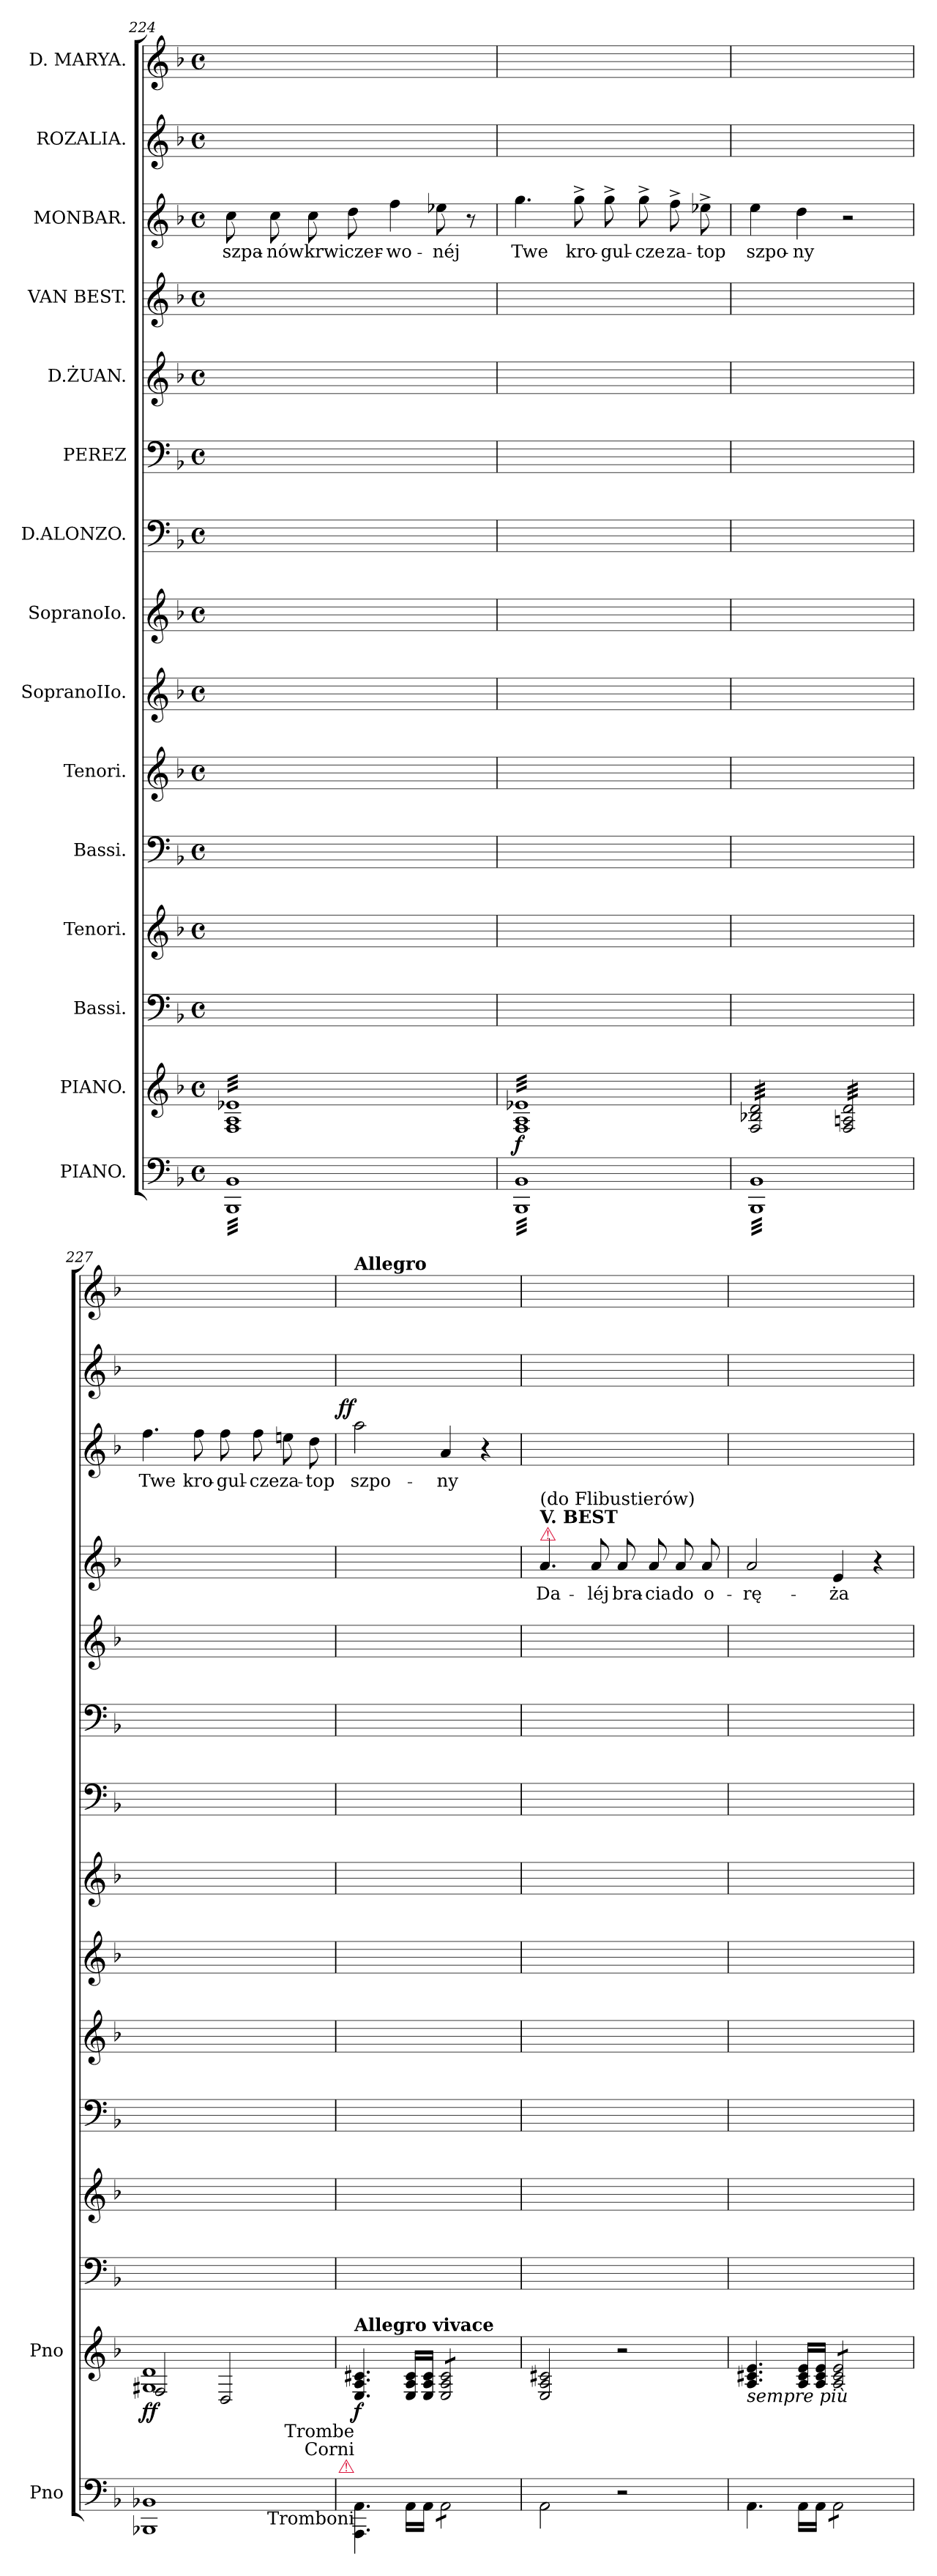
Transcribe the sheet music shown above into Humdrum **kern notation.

**kern	**kern	**dynam	**kern	**kern	**kern	**kern	**kern	**kern	**kern	**kern	**kern	**kern	**text	**kern	**text	**dynam	**kern	**kern
*part15	*part14	*part14	*part13	*part12	*part11	*part10	*part9	*part8	*part7	*part6	*part5	*part4	*part4	*part3	*part3	*part3	*part2	*part1
*staff15	*staff14	*staff14	*staff13	*staff12	*staff11	*staff10	*staff9	*staff8	*staff7	*staff6	*staff5	*staff4	*staff4	*staff3	*staff3	*staff3	*staff2	*staff1
*I"PIANO.	*I"PIANO.	*	*I"Bassi.	*I"Tenori.	*I"Bassi.	*I"Tenori.	*I"SopranoIIo.	*I"SopranoIo.	*I"D.ALONZO.	*I"PEREZ	*I"D.ŻUAN.	*I"VAN BEST.	*	*I"MONBAR.	*	*	*I"ROZALIA.	*I"D. MARYA.
*I'Pno	*I'Pno	*	*	*	*	*	*	*	*	*	*	*	*	*	*	*	*	*
*clefF4	*clefG2	*	*clefF4	*clefG2	*clefF4	*clefG2	*clefG2	*clefG2	*clefF4	*clefF4	*clefG2	*clefG2	*	*clefG2	*	*	*clefG2	*clefG2
*	*	*	*	*ITrd8c12	*	*ITrd8c12	*	*	*	*	*ITrd8c12	*ITrd8c12	*	*ITrd8c12	*	*	*	*
*k[b-]	*k[b-]	*	*k[b-]	*k[b-]	*k[b-]	*k[b-]	*k[b-]	*k[b-]	*k[b-]	*k[b-]	*k[b-]	*k[b-]	*	*k[b-]	*	*	*k[b-]	*k[b-]
*M4/4	*M4/4	*	*M4/4	*M4/4	*M4/4	*M4/4	*M4/4	*M4/4	*M4/4	*M4/4	*M4/4	*M4/4	*	*M4/4	*	*	*M4/4	*M4/4
*met(c)	*met(c)	*	*met(c)	*met(c)	*met(c)	*met(c)	*met(c)	*met(c)	*met(c)	*met(c)	*met(c)	*met(c)	*	*met(c)	*	*	*met(c)	*met(c)
=224	=224	=224	=224	=224	=224	=224	=224	=224	=224	=224	=224	=224	=224	=224	=224	=224	=224	=224
*tremolo	*	*	*	*	*	*	*	*	*	*	*	*	*	*	*	*	*	*
*	*tremolo	*	*	*	*	*	*	*	*	*	*	*	*	*	*	*	*	*
32BBB-\ 32BB-\LLL	32F/ 32A/ 32e-X/LLL	.	1ryy	1ryy	1ryy	1ryy	1ryy	1ryy	1ryy	1ryy	1ryy	1ryy	.	8c\	-szpa-	.	1ryy	1ryy
32BBB-\ 32BB-\	32F/ 32A/ 32e-X/	.	.	.	.	.	.	.	.	.	.	.	.	.	.	.	.	.
32BBB-\ 32BB-\	32F/ 32A/ 32e-X/	.	.	.	.	.	.	.	.	.	.	.	.	.	.	.	.	.
32BBB-\ 32BB-\	32F/ 32A/ 32e-X/	.	.	.	.	.	.	.	.	.	.	.	.	.	.	.	.	.
32BBB-\ 32BB-\	32F/ 32A/ 32e-X/	.	.	.	.	.	.	.	.	.	.	.	.	8c\	-nów	.	.	.
32BBB-\ 32BB-\	32F/ 32A/ 32e-X/	.	.	.	.	.	.	.	.	.	.	.	.	.	.	.	.	.
32BBB-\ 32BB-\	32F/ 32A/ 32e-X/	.	.	.	.	.	.	.	.	.	.	.	.	.	.	.	.	.
32BBB-\ 32BB-\	32F/ 32A/ 32e-X/	.	.	.	.	.	.	.	.	.	.	.	.	.	.	.	.	.
32BBB-\ 32BB-\	32F/ 32A/ 32e-X/	.	.	.	.	.	.	.	.	.	.	.	.	8c\	krwi	.	.	.
32BBB-\ 32BB-\	32F/ 32A/ 32e-X/	.	.	.	.	.	.	.	.	.	.	.	.	.	.	.	.	.
32BBB-\ 32BB-\	32F/ 32A/ 32e-X/	.	.	.	.	.	.	.	.	.	.	.	.	.	.	.	.	.
32BBB-\ 32BB-\	32F/ 32A/ 32e-X/	.	.	.	.	.	.	.	.	.	.	.	.	.	.	.	.	.
32BBB-\ 32BB-\	32F/ 32A/ 32e-X/	.	.	.	.	.	.	.	.	.	.	.	.	8d\	czer-	.	.	.
32BBB-\ 32BB-\	32F/ 32A/ 32e-X/	.	.	.	.	.	.	.	.	.	.	.	.	.	.	.	.	.
32BBB-\ 32BB-\	32F/ 32A/ 32e-X/	.	.	.	.	.	.	.	.	.	.	.	.	.	.	.	.	.
32BBB-\ 32BB-\	32F/ 32A/ 32e-X/	.	.	.	.	.	.	.	.	.	.	.	.	.	.	.	.	.
32BBB-\ 32BB-\	32F/ 32A/ 32e-X/	.	.	.	.	.	.	.	.	.	.	.	.	4f\	-wo-	.	.	.
32BBB-\ 32BB-\	32F/ 32A/ 32e-X/	.	.	.	.	.	.	.	.	.	.	.	.	.	.	.	.	.
32BBB-\ 32BB-\	32F/ 32A/ 32e-X/	.	.	.	.	.	.	.	.	.	.	.	.	.	.	.	.	.
32BBB-\ 32BB-\	32F/ 32A/ 32e-X/	.	.	.	.	.	.	.	.	.	.	.	.	.	.	.	.	.
32BBB-\ 32BB-\	32F/ 32A/ 32e-X/	.	.	.	.	.	.	.	.	.	.	.	.	.	.	.	.	.
32BBB-\ 32BB-\	32F/ 32A/ 32e-X/	.	.	.	.	.	.	.	.	.	.	.	.	.	.	.	.	.
32BBB-\ 32BB-\	32F/ 32A/ 32e-X/	.	.	.	.	.	.	.	.	.	.	.	.	.	.	.	.	.
32BBB-\ 32BB-\	32F/ 32A/ 32e-X/	.	.	.	.	.	.	.	.	.	.	.	.	.	.	.	.	.
32BBB-\ 32BB-\	32F/ 32A/ 32e-X/	.	.	.	.	.	.	.	.	.	.	.	.	8e-X\	-néj	.	.	.
32BBB-\ 32BB-\	32F/ 32A/ 32e-X/	.	.	.	.	.	.	.	.	.	.	.	.	.	.	.	.	.
32BBB-\ 32BB-\	32F/ 32A/ 32e-X/	.	.	.	.	.	.	.	.	.	.	.	.	.	.	.	.	.
32BBB-\ 32BB-\	32F/ 32A/ 32e-X/	.	.	.	.	.	.	.	.	.	.	.	.	.	.	.	.	.
32BBB-\ 32BB-\	32F/ 32A/ 32e-X/	.	.	.	.	.	.	.	.	.	.	.	.	8r	.	.	.	.
32BBB-\ 32BB-\	32F/ 32A/ 32e-X/	.	.	.	.	.	.	.	.	.	.	.	.	.	.	.	.	.
32BBB-\ 32BB-\	32F/ 32A/ 32e-X/	.	.	.	.	.	.	.	.	.	.	.	.	.	.	.	.	.
32BBB-\ 32BB-\JJJ	32F/ 32A/ 32e-X/JJJ	.	.	.	.	.	.	.	.	.	.	.	.	.	.	.	.	.
=225	=225	=225	=225	=225	=225	=225	=225	=225	=225	=225	=225	=225	=225	=225	=225	=225	=225	=225
32BBB-\ 32BB-\LLL	32F/ 32A/ 32e-X/LLL	f	1ryy	1ryy	1ryy	1ryy	1ryy	1ryy	1ryy	1ryy	1ryy	1ryy	.	4.g\	Twe	.	1ryy	1ryy
32BBB-\ 32BB-\	32F/ 32A/ 32e-X/	.	.	.	.	.	.	.	.	.	.	.	.	.	.	.	.	.
32BBB-\ 32BB-\	32F/ 32A/ 32e-X/	.	.	.	.	.	.	.	.	.	.	.	.	.	.	.	.	.
32BBB-\ 32BB-\	32F/ 32A/ 32e-X/	.	.	.	.	.	.	.	.	.	.	.	.	.	.	.	.	.
32BBB-\ 32BB-\	32F/ 32A/ 32e-X/	.	.	.	.	.	.	.	.	.	.	.	.	.	.	.	.	.
32BBB-\ 32BB-\	32F/ 32A/ 32e-X/	.	.	.	.	.	.	.	.	.	.	.	.	.	.	.	.	.
32BBB-\ 32BB-\	32F/ 32A/ 32e-X/	.	.	.	.	.	.	.	.	.	.	.	.	.	.	.	.	.
32BBB-\ 32BB-\	32F/ 32A/ 32e-X/	.	.	.	.	.	.	.	.	.	.	.	.	.	.	.	.	.
32BBB-\ 32BB-\	32F/ 32A/ 32e-X/	.	.	.	.	.	.	.	.	.	.	.	.	.	.	.	.	.
32BBB-\ 32BB-\	32F/ 32A/ 32e-X/	.	.	.	.	.	.	.	.	.	.	.	.	.	.	.	.	.
32BBB-\ 32BB-\	32F/ 32A/ 32e-X/	.	.	.	.	.	.	.	.	.	.	.	.	.	.	.	.	.
32BBB-\ 32BB-\	32F/ 32A/ 32e-X/	.	.	.	.	.	.	.	.	.	.	.	.	.	.	.	.	.
32BBB-\ 32BB-\	32F/ 32A/ 32e-X/	.	.	.	.	.	.	.	.	.	.	.	.	8g^<\	kro-	.	.	.
32BBB-\ 32BB-\	32F/ 32A/ 32e-X/	.	.	.	.	.	.	.	.	.	.	.	.	.	.	.	.	.
32BBB-\ 32BB-\	32F/ 32A/ 32e-X/	.	.	.	.	.	.	.	.	.	.	.	.	.	.	.	.	.
32BBB-\ 32BB-\	32F/ 32A/ 32e-X/	.	.	.	.	.	.	.	.	.	.	.	.	.	.	.	.	.
32BBB-\ 32BB-\	32F/ 32A/ 32e-X/	.	.	.	.	.	.	.	.	.	.	.	.	8g^<\	-gul-	.	.	.
32BBB-\ 32BB-\	32F/ 32A/ 32e-X/	.	.	.	.	.	.	.	.	.	.	.	.	.	.	.	.	.
32BBB-\ 32BB-\	32F/ 32A/ 32e-X/	.	.	.	.	.	.	.	.	.	.	.	.	.	.	.	.	.
32BBB-\ 32BB-\	32F/ 32A/ 32e-X/	.	.	.	.	.	.	.	.	.	.	.	.	.	.	.	.	.
32BBB-\ 32BB-\	32F/ 32A/ 32e-X/	.	.	.	.	.	.	.	.	.	.	.	.	8g^<\	-cze	.	.	.
32BBB-\ 32BB-\	32F/ 32A/ 32e-X/	.	.	.	.	.	.	.	.	.	.	.	.	.	.	.	.	.
32BBB-\ 32BB-\	32F/ 32A/ 32e-X/	.	.	.	.	.	.	.	.	.	.	.	.	.	.	.	.	.
32BBB-\ 32BB-\	32F/ 32A/ 32e-X/	.	.	.	.	.	.	.	.	.	.	.	.	.	.	.	.	.
32BBB-\ 32BB-\	32F/ 32A/ 32e-X/	.	.	.	.	.	.	.	.	.	.	.	.	8f^<\	za-	.	.	.
32BBB-\ 32BB-\	32F/ 32A/ 32e-X/	.	.	.	.	.	.	.	.	.	.	.	.	.	.	.	.	.
32BBB-\ 32BB-\	32F/ 32A/ 32e-X/	.	.	.	.	.	.	.	.	.	.	.	.	.	.	.	.	.
32BBB-\ 32BB-\	32F/ 32A/ 32e-X/	.	.	.	.	.	.	.	.	.	.	.	.	.	.	.	.	.
32BBB-\ 32BB-\	32F/ 32A/ 32e-X/	.	.	.	.	.	.	.	.	.	.	.	.	8e-X^<\	-top	.	.	.
32BBB-\ 32BB-\	32F/ 32A/ 32e-X/	.	.	.	.	.	.	.	.	.	.	.	.	.	.	.	.	.
32BBB-\ 32BB-\	32F/ 32A/ 32e-X/	.	.	.	.	.	.	.	.	.	.	.	.	.	.	.	.	.
32BBB-\ 32BB-\JJJ	32F/ 32A/ 32e-X/JJJ	.	.	.	.	.	.	.	.	.	.	.	.	.	.	.	.	.
=226	=226	=226	=226	=226	=226	=226	=226	=226	=226	=226	=226	=226	=226	=226	=226	=226	=226	=226
32BBB-\ 32BB-\LLL	32F/ 32B-X/ 32d/LLL	.	1ryy	1ryy	1ryy	1ryy	1ryy	1ryy	1ryy	1ryy	1ryy	1ryy	.	4e\	szpo-	.	1ryy	1ryy
32BBB-\ 32BB-\	32F/ 32B-X/ 32d/	.	.	.	.	.	.	.	.	.	.	.	.	.	.	.	.	.
32BBB-\ 32BB-\	32F/ 32B-X/ 32d/	.	.	.	.	.	.	.	.	.	.	.	.	.	.	.	.	.
32BBB-\ 32BB-\	32F/ 32B-X/ 32d/	.	.	.	.	.	.	.	.	.	.	.	.	.	.	.	.	.
32BBB-\ 32BB-\	32F/ 32B-X/ 32d/	.	.	.	.	.	.	.	.	.	.	.	.	.	.	.	.	.
32BBB-\ 32BB-\	32F/ 32B-X/ 32d/	.	.	.	.	.	.	.	.	.	.	.	.	.	.	.	.	.
32BBB-\ 32BB-\	32F/ 32B-X/ 32d/	.	.	.	.	.	.	.	.	.	.	.	.	.	.	.	.	.
32BBB-\ 32BB-\	32F/ 32B-X/ 32d/	.	.	.	.	.	.	.	.	.	.	.	.	.	.	.	.	.
32BBB-\ 32BB-\	32F/ 32B-X/ 32d/	.	.	.	.	.	.	.	.	.	.	.	.	4d\	-ny	.	.	.
32BBB-\ 32BB-\	32F/ 32B-X/ 32d/	.	.	.	.	.	.	.	.	.	.	.	.	.	.	.	.	.
32BBB-\ 32BB-\	32F/ 32B-X/ 32d/	.	.	.	.	.	.	.	.	.	.	.	.	.	.	.	.	.
32BBB-\ 32BB-\	32F/ 32B-X/ 32d/	.	.	.	.	.	.	.	.	.	.	.	.	.	.	.	.	.
32BBB-\ 32BB-\	32F/ 32B-X/ 32d/	.	.	.	.	.	.	.	.	.	.	.	.	.	.	.	.	.
32BBB-\ 32BB-\	32F/ 32B-X/ 32d/	.	.	.	.	.	.	.	.	.	.	.	.	.	.	.	.	.
32BBB-\ 32BB-\	32F/ 32B-X/ 32d/	.	.	.	.	.	.	.	.	.	.	.	.	.	.	.	.	.
32BBB-\ 32BB-\	32F/ 32B-X/ 32d/JJJ	.	.	.	.	.	.	.	.	.	.	.	.	.	.	.	.	.
32BBB-\ 32BB-\	32F/ 32An/ 32d/LLL	.	.	.	.	.	.	.	.	.	.	.	.	2r	.	.	.	.
32BBB-\ 32BB-\	32F/ 32An/ 32d/	.	.	.	.	.	.	.	.	.	.	.	.	.	.	.	.	.
32BBB-\ 32BB-\	32F/ 32An/ 32d/	.	.	.	.	.	.	.	.	.	.	.	.	.	.	.	.	.
32BBB-\ 32BB-\	32F/ 32An/ 32d/	.	.	.	.	.	.	.	.	.	.	.	.	.	.	.	.	.
32BBB-\ 32BB-\	32F/ 32An/ 32d/	.	.	.	.	.	.	.	.	.	.	.	.	.	.	.	.	.
32BBB-\ 32BB-\	32F/ 32An/ 32d/	.	.	.	.	.	.	.	.	.	.	.	.	.	.	.	.	.
32BBB-\ 32BB-\	32F/ 32An/ 32d/	.	.	.	.	.	.	.	.	.	.	.	.	.	.	.	.	.
32BBB-\ 32BB-\	32F/ 32An/ 32d/	.	.	.	.	.	.	.	.	.	.	.	.	.	.	.	.	.
32BBB-\ 32BB-\	32F/ 32An/ 32d/	.	.	.	.	.	.	.	.	.	.	.	.	.	.	.	.	.
32BBB-\ 32BB-\	32F/ 32An/ 32d/	.	.	.	.	.	.	.	.	.	.	.	.	.	.	.	.	.
32BBB-\ 32BB-\	32F/ 32An/ 32d/	.	.	.	.	.	.	.	.	.	.	.	.	.	.	.	.	.
32BBB-\ 32BB-\	32F/ 32An/ 32d/	.	.	.	.	.	.	.	.	.	.	.	.	.	.	.	.	.
32BBB-\ 32BB-\	32F/ 32An/ 32d/	.	.	.	.	.	.	.	.	.	.	.	.	.	.	.	.	.
32BBB-\ 32BB-\	32F/ 32An/ 32d/	.	.	.	.	.	.	.	.	.	.	.	.	.	.	.	.	.
32BBB-\ 32BB-\	32F/ 32An/ 32d/	.	.	.	.	.	.	.	.	.	.	.	.	.	.	.	.	.
32BBB-\ 32BB-\JJJ	32F/ 32An/ 32d/JJJ	.	.	.	.	.	.	.	.	.	.	.	.	.	.	.	.	.
*	*Xtremolo	*	*	*	*	*	*	*	*	*	*	*	*	*	*	*	*	*
*Xtremolo	*	*	*	*	*	*	*	*	*	*	*	*	*	*	*	*	*	*
=227	=227	=227	=227	=227	=227	=227	=227	=227	=227	=227	=227	=227	=227	=227	=227	=227	=227	=227
*	*^	*	*	*	*	*	*	*	*	*	*	*	*	*	*	*	*	*
1BBB-X 1BB-X	1G#X 1d	2F/	ff	1ryy	1ryy	1ryy	1ryy	1ryy	1ryy	1ryy	1ryy	1ryy	1ryy	.	4.f\	Twe	.	1ryy	1ryy
.	.	.	.	.	.	.	.	.	.	.	.	.	.	.	8f\	kro-	.	.	.
.	.	2D/	.	.	.	.	.	.	.	.	.	.	.	.	8f\	-gul-	.	.	.
.	.	.	.	.	.	.	.	.	.	.	.	.	.	.	8f\	-cze	.	.	.
.	.	.	.	.	.	.	.	.	.	.	.	.	.	.	8en\	za-	.	.	.
.	.	.	.	.	.	.	.	.	.	.	.	.	.	.	8d\	-top	.	.	.
*	*v	*v	*	*	*	*	*	*	*	*	*	*	*	*	*	*	*	*	*
=228	=228	=228	=228	=228	=228	=228	=228	=228	=228	=228	=228	=228	=228	=228	=228	=228	=228	=228
!	!	!	!	!	!	!	!	!	!	!	!	!	!	!	!	!	!	!LO:TX:a:B:t=Allegro
!	!LO:TX:a:B:t=Allegro vivace	!	!	!	!	!	!	!	!	!	!	!	!	!	!	!	!	!
!	!LO:TX:b:rj:t=Trombe	!	!	!	!	!	!	!	!	!	!	!	!	!	!	!	!	!
!	!LO:TX:b:rj:t=Corni	!	!	!	!	!	!	!	!	!	!	!	!	!	!	!	!	!
!LO:TX:a:rj:color=crimson:t=⚠	!	!	!	!	!	!	!	!	!	!	!	!	!	!	!	!	!	!
!LO:TX:b:rj:t=Tromboni	!	!	!	!	!	!	!	!	!	!	!	!	!	!	!	!	!	!
!	!	!	!	!	!	!	!	!	!	!	!	!	!	!	!	!LO:DY:a:rj	!	!
4.AAA\ 4.AA\	4.E/ 4.A/ 4.c#X/	f	1ryy	1ryy	1ryy	1ryy	1ryy	1ryy	1ryy	1ryy	1ryy	1ryy	.	2a\	szpo-	ff	1ryy	1ryy
16AA\LL	16E/ 16A/ 16c#/LL	.	.	.	.	.	.	.	.	.	.	.	.	.	.	.	.	.
16AA\JJ	16E/ 16A/ 16c#/JJ	.	.	.	.	.	.	.	.	.	.	.	.	.	.	.	.	.
*tremolo	*	*	*	*	*	*	*	*	*	*	*	*	*	*	*	*	*	*
*	*tremolo	*	*	*	*	*	*	*	*	*	*	*	*	*	*	*	*	*
8AA\L	8E/ 8A/ 8c#/L	.	.	.	.	.	.	.	.	.	.	.	.	4A/	-ny	.	.	.
8AA\	8E/ 8A/ 8c#/	.	.	.	.	.	.	.	.	.	.	.	.	.	.	.	.	.
8AA\	8E/ 8A/ 8c#/	.	.	.	.	.	.	.	.	.	.	.	.	4r	.	.	.	.
8AA\J	8E/ 8A/ 8c#/J	.	.	.	.	.	.	.	.	.	.	.	.	.	.	.	.	.
*	*Xtremolo	*	*	*	*	*	*	*	*	*	*	*	*	*	*	*	*	*
*Xtremolo	*	*	*	*	*	*	*	*	*	*	*	*	*	*	*	*	*	*
=229	=229	=229	=229	=229	=229	=229	=229	=229	=229	=229	=229	=229	=229	=229	=229	=229	=229	=229
!	!	!	!	!	!	!	!	!	!	!	!	!LO:TX:a:color=crimson:t=⚠	!	!	!	!	!	!
!	!	!	!	!	!	!	!	!	!	!	!	!LO:TX:a:B:t=V. BEST	!	!	!	!	!	!
!	!	!	!	!	!	!	!	!	!	!	!	!LO:TX:a:t=(do Flibustierów)	!	!	!	!	!	!
2AA\	2E/ 2A/ 2c#X/	.	1ryy	1ryy	1ryy	1ryy	1ryy	1ryy	1ryy	1ryy	1ryy	4.A/	Da-	1ryy	.	.	1ryy	1ryy
.	.	.	.	.	.	.	.	.	.	.	.	8A/	-léj	.	.	.	.	.
2r	2r	.	.	.	.	.	.	.	.	.	.	8A/	bra-	.	.	.	.	.
.	.	.	.	.	.	.	.	.	.	.	.	8A/	-cia	.	.	.	.	.
.	.	.	.	.	.	.	.	.	.	.	.	8A/	do	.	.	.	.	.
.	.	.	.	.	.	.	.	.	.	.	.	8A/	o-	.	.	.	.	.
=230	=230	=230	=230	=230	=230	=230	=230	=230	=230	=230	=230	=230	=230	=230	=230	=230	=230	=230
!	!LO:TX:b:i:t=sempre più	!	!	!	!	!	!	!	!	!	!	!	!	!	!	!	!	!
4.AA\	4.A/ 4.c#X/ 4.e/	.	1ryy	1ryy	1ryy	1ryy	1ryy	1ryy	1ryy	1ryy	1ryy	2A/	-rę-	1ryy	.	.	1ryy	1ryy
16AA\LL	16A/ 16c#/ 16e/LL	.	.	.	.	.	.	.	.	.	.	.	.	.	.	.	.	.
16AA\JJ	16A/ 16c#/ 16e/JJ	.	.	.	.	.	.	.	.	.	.	.	.	.	.	.	.	.
*tremolo	*	*	*	*	*	*	*	*	*	*	*	*	*	*	*	*	*	*
*	*tremolo	*	*	*	*	*	*	*	*	*	*	*	*	*	*	*	*	*
8AA\L	8A/ 8c#/ 8e/L	.	.	.	.	.	.	.	.	.	.	4E/	-ża	.	.	.	.	.
8AA\	8A/ 8c#/ 8e/	.	.	.	.	.	.	.	.	.	.	.	.	.	.	.	.	.
8AA\	8A/ 8c#/ 8e/	.	.	.	.	.	.	.	.	.	.	4r	.	.	.	.	.	.
8AA\J	8A/ 8c#/ 8e/J	.	.	.	.	.	.	.	.	.	.	.	.	.	.	.	.	.
*	*Xtremolo	*	*	*	*	*	*	*	*	*	*	*	*	*	*	*	*	*
*Xtremolo	*	*	*	*	*	*	*	*	*	*	*	*	*	*	*	*	*	*
=	=	=	=	=	=	=	=	=	=	=	=	=	=	=	=	=	=	=
*-	*-	*-	*-	*-	*-	*-	*-	*-	*-	*-	*-	*-	*-	*-	*-	*-	*-	*-
